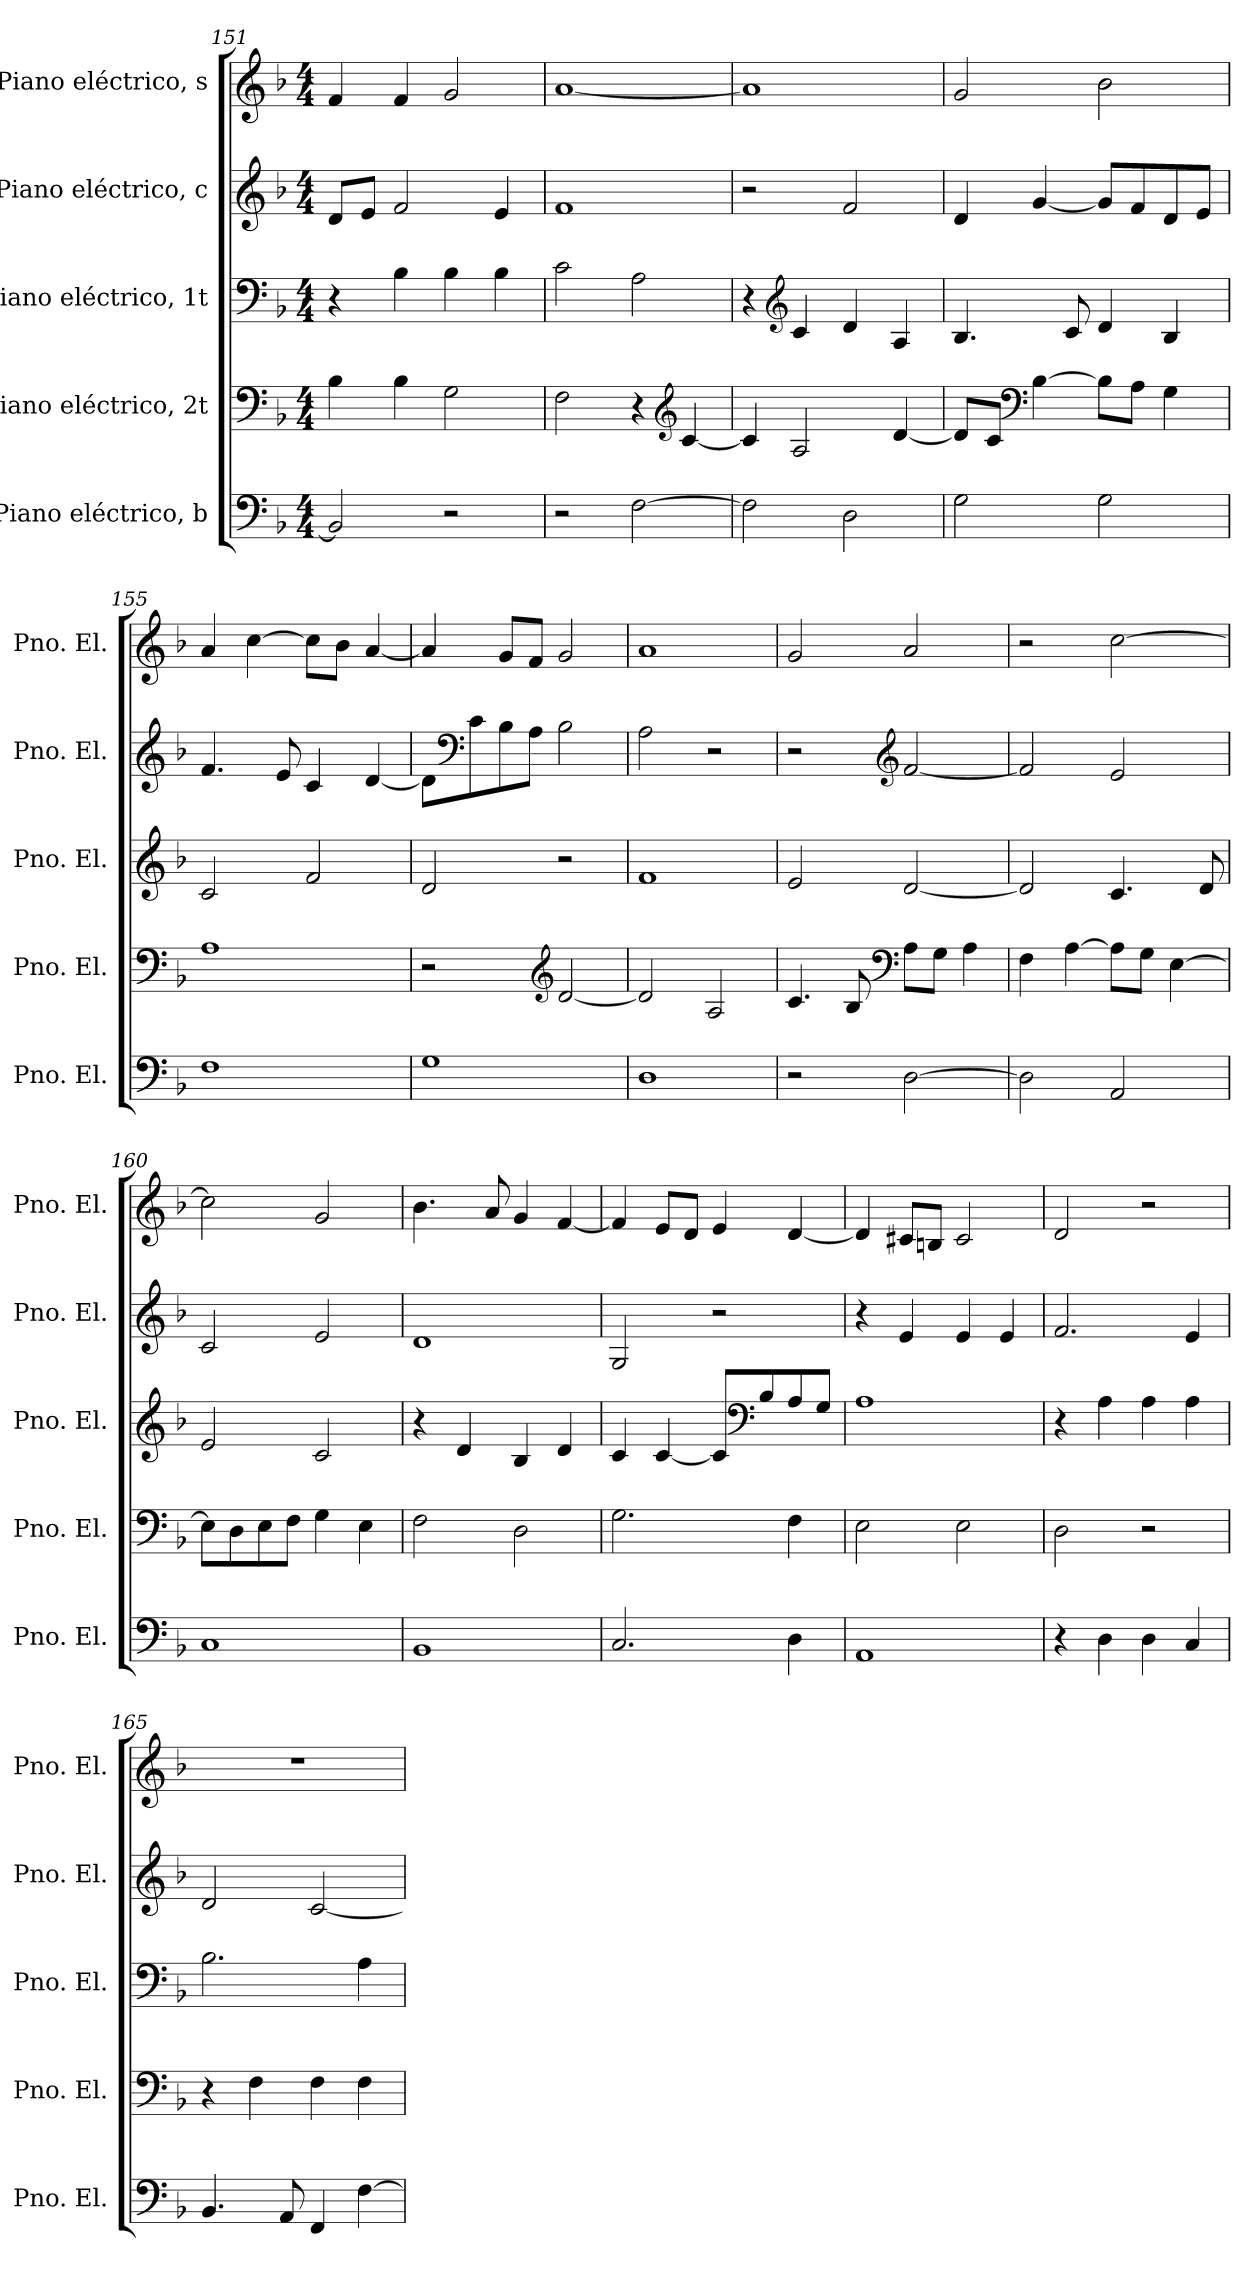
**kern	**kern	**kern	**kern	**kern
*part5	*part4	*part3	*part2	*part1
*staff5	*staff4	*staff3	*staff2	*staff1
*I"Piano eléctrico, b	*I"Piano eléctrico, 2t	*I"Piano eléctrico, 1t	*I"Piano eléctrico, c	*I"Piano eléctrico, s
*I'Pno. El.	*I'Pno. El.	*I'Pno. El.	*I'Pno. El.	*I'Pno. El.
!!LO:PB:g=z
*clefF4	*clefF4	*clefF4	*clefG2	*clefG2
*k[b-]	*k[b-]	*k[b-]	*k[b-]	*k[b-]
*M4/4	*M4/4	*M4/4	*M4/4	*M4/4
=151	=151	=151	=151	=151
2BB-/]	4B-\	4r	8d/L	4f/
.	.	.	8e/J	.
.	4B-\	4B-\	2f/	4f/
2r	2G\	4B-\	.	2g/
.	.	4B-\	4e/	.
=152	=152	=152	=152	=152
2r	2F\	2c\	1f	[1a
[2F\	4r	2A\	.	.
*	*clefG2	*	*	*
.	[4c/	.	.	.
=153	=153	=153	=153	=153
2F\]	4c/]	4r	2r	1a]
*	*	*clefG2	*	*
.	2A/	4c/	.	.
2D\	.	4d/	2f/	.
.	[4d/	4A/	.	.
=154	=154	=154	=154	=154
2G\	8d/L]	4.B-/	4d/	2g/
.	8c/J	.	.	.
*	*clefF4	*	*	*
.	[4B-\	.	[4g/	.
.	.	8c/	.	.
2G\	8B-\L]	4d/	8g/L]	2b-\
.	8A\J	.	8f/	.
.	4G\	4B-/	8d/	.
.	.	.	8e/J	.
=155	=155	=155	=155	=155
1F	1A	2c/	4.f/	4a/
.	.	.	.	[4cc\
.	.	.	8e/	.
.	.	2f/	4c/	8cc\L]
.	.	.	.	8b-\J
.	.	.	[4d/	[4a/
=156	=156	=156	=156	=156
1G	2r	2d/	8d\L]	4a/]
*	*	*	*clefF4	*
.	.	.	8c\	.
.	.	.	8B-\	8g/L
.	.	.	8A\J	8f/J
*	*clefG2	*	*	*
.	[2d/	2r	2B-\	2g/
!!LO:LB:g=z
=157	=157	=157	=157	=157
1D	2d/]	1f	2A\	1a
.	2A/	.	2r	.
=158	=158	=158	=158	=158
2r	4.c/	2e/	2r	2g/
.	8B-/	.	.	.
*	*clefF4	*	*clefG2	*
[2D\	8A\L	[2d/	[2f/	2a/
.	8G\J	.	.	.
.	4A\	.	.	.
=159	=159	=159	=159	=159
2D\]	4F\	2d/]	2f/]	2r
.	[4A\	.	.	.
2AA/	8A\L]	4.c/	2e/	[2cc\
.	8G\J	.	.	.
.	[4E\	.	.	.
.	.	8d/	.	.
=160	=160	=160	=160	=160
1C	8E\L]	2e/	2c/	2cc\]
.	8D\	.	.	.
.	8E\	.	.	.
.	8F\J	.	.	.
.	4G\	2c/	2e/	2g/
.	4E\	.	.	.
=161	=161	=161	=161	=161
1BB-	2F\	4r	1d	4.b-\
.	.	4d/	.	.
.	.	.	.	8a/
.	2D\	4B-/	.	4g/
.	.	4d/	.	[4f/
=162	=162	=162	=162	=162
2.C/	2.G\	4c/	2G/	4f/]
.	.	[4c/	.	8e/L
.	.	.	.	8d/J
.	.	8c/L]	2r	4e/
*	*	*clefF4	*	*
.	.	8B-/	.	.
4D\	4F\	8A/	.	[4d/
.	.	8G/J	.	.
!!LO:PB:g=z
=163	=163	=163	=163	=163
1AA	2E\	1A	4r	4d/]
.	.	.	4e/	8c#X/L
.	.	.	.	8Bn/J
.	2E\	.	4e/	2c#/
.	.	.	4e/	.
=164	=164	=164	=164	=164
4r	2D\	4r	2.f/	2d/
4D\	.	4A\	.	.
4D\	2r	4A\	.	2r
4C/	.	4A\	4e/	.
=165	=165	=165	=165	=165
4.BB-/	4r	2.B-\	2d/	1r
.	4F\	.	.	.
8AA/	.	.	.	.
4FF/	4F\	.	[2c/	.
[4F\	4F\	4A\	.	.
=	=	=	=	=
*-	*-	*-	*-	*-
